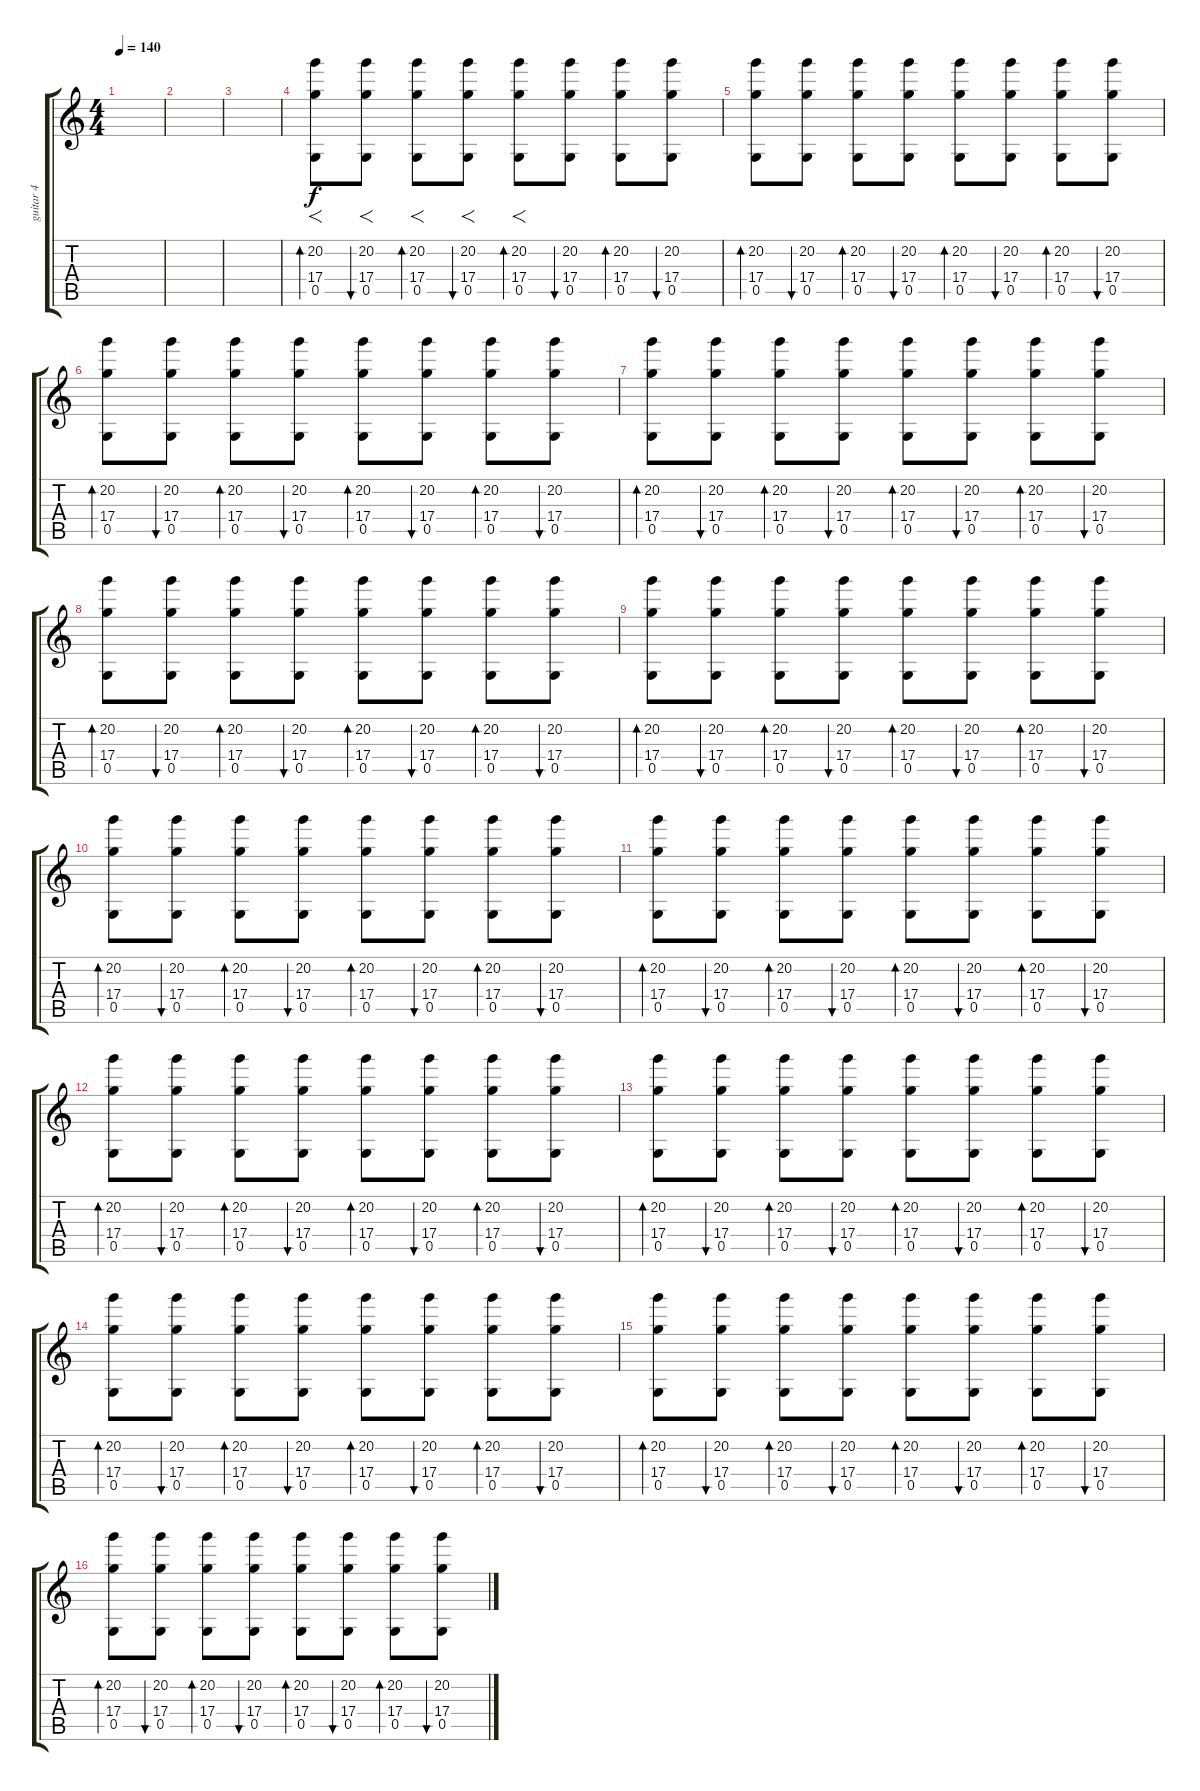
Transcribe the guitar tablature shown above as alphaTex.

\track ("guitar 4" "guitar 4") {instrument electricguitarclean}
\staff {score tabs}
\tuning (E4 B3 G3 D3 G2 E2) {hide}
\ts (4 4)
\tempo 140
\clef g2
\ks c
|
|
|
(20.2 17.4 0.5).8{f bd 60} (20.2 17.4 0.5).8{f bu 60} (20.2 17.4 0.5).8{f bd 60} (20.2 17.4 0.5).8{f bu 60} (20.2 17.4 0.5).8{f bd 60} (20.2 17.4 0.5).8{bu 60} (20.2 17.4 0.5).8{bd 60} (20.2 17.4 0.5).8{bu 60} |
(20.2 17.4 0.5).8{bd 60} (20.2 17.4 0.5).8{bu 60} (20.2 17.4 0.5).8{bd 60} (20.2 17.4 0.5).8{bu 60} (20.2 17.4 0.5).8{bd 60} (20.2 17.4 0.5).8{bu 60} (20.2 17.4 0.5).8{bd 60} (20.2 17.4 0.5).8{bu 60} |
(20.2 17.4 0.5).8{bd 60} (20.2 17.4 0.5).8{bu 60} (20.2 17.4 0.5).8{bd 60} (20.2 17.4 0.5).8{bu 60} (20.2 17.4 0.5).8{bd 60} (20.2 17.4 0.5).8{bu 60} (20.2 17.4 0.5).8{bd 60} (20.2 17.4 0.5).8{bu 60} |
(20.2 17.4 0.5).8{bd 60} (20.2 17.4 0.5).8{bu 60} (20.2 17.4 0.5).8{bd 60} (20.2 17.4 0.5).8{bu 60} (20.2 17.4 0.5).8{bd 60} (20.2 17.4 0.5).8{bu 60} (20.2 17.4 0.5).8{bd 60} (20.2 17.4 0.5).8{bu 60} |
(20.2 17.4 0.5).8{bd 60} (20.2 17.4 0.5).8{bu 60} (20.2 17.4 0.5).8{bd 60} (20.2 17.4 0.5).8{bu 60} (20.2 17.4 0.5).8{bd 60} (20.2 17.4 0.5).8{bu 60} (20.2 17.4 0.5).8{bd 60} (20.2 17.4 0.5).8{bu 60} |
(20.2 17.4 0.5).8{bd 60} (20.2 17.4 0.5).8{bu 60} (20.2 17.4 0.5).8{bd 60} (20.2 17.4 0.5).8{bu 60} (20.2 17.4 0.5).8{bd 60} (20.2 17.4 0.5).8{bu 60} (20.2 17.4 0.5).8{bd 60} (20.2 17.4 0.5).8{bu 60} |
(20.2 17.4 0.5).8{bd 60} (20.2 17.4 0.5).8{bu 60} (20.2 17.4 0.5).8{bd 60} (20.2 17.4 0.5).8{bu 60} (20.2 17.4 0.5).8{bd 60} (20.2 17.4 0.5).8{bu 60} (20.2 17.4 0.5).8{bd 60} (20.2 17.4 0.5).8{bu 60} |
(20.2 17.4 0.5).8{bd 60} (20.2 17.4 0.5).8{bu 60} (20.2 17.4 0.5).8{bd 60} (20.2 17.4 0.5).8{bu 60} (20.2 17.4 0.5).8{bd 60} (20.2 17.4 0.5).8{bu 60} (20.2 17.4 0.5).8{bd 60} (20.2 17.4 0.5).8{bu 60} |
(20.2 17.4 0.5).8{bd 60} (20.2 17.4 0.5).8{bu 60} (20.2 17.4 0.5).8{bd 60} (20.2 17.4 0.5).8{bu 60} (20.2 17.4 0.5).8{bd 60} (20.2 17.4 0.5).8{bu 60} (20.2 17.4 0.5).8{bd 60} (20.2 17.4 0.5).8{bu 60} |
(20.2 17.4 0.5).8{bd 60} (20.2 17.4 0.5).8{bu 60} (20.2 17.4 0.5).8{bd 60} (20.2 17.4 0.5).8{bu 60} (20.2 17.4 0.5).8{bd 60} (20.2 17.4 0.5).8{bu 60} (20.2 17.4 0.5).8{bd 60} (20.2 17.4 0.5).8{bu 60} |
(20.2 17.4 0.5).8{bd 60} (20.2 17.4 0.5).8{bu 60} (20.2 17.4 0.5).8{bd 60} (20.2 17.4 0.5).8{bu 60} (20.2 17.4 0.5).8{bd 60} (20.2 17.4 0.5).8{bu 60} (20.2 17.4 0.5).8{bd 60} (20.2 17.4 0.5).8{bu 60} |
(20.2 17.4 0.5).8{bd 60} (20.2 17.4 0.5).8{bu 60} (20.2 17.4 0.5).8{bd 60} (20.2 17.4 0.5).8{bu 60} (20.2 17.4 0.5).8{bd 60} (20.2 17.4 0.5).8{bu 60} (20.2 17.4 0.5).8{bd 60} (20.2 17.4 0.5).8{bu 60} |
(20.2 17.4 0.5).8{bd 60} (20.2 17.4 0.5).8{bu 60} (20.2 17.4 0.5).8{bd 60} (20.2 17.4 0.5).8{bu 60} (20.2 17.4 0.5).8{bd 60} (20.2 17.4 0.5).8{bu 60} (20.2 17.4 0.5).8{bd 60} (20.2 17.4 0.5).8{bu 60}
